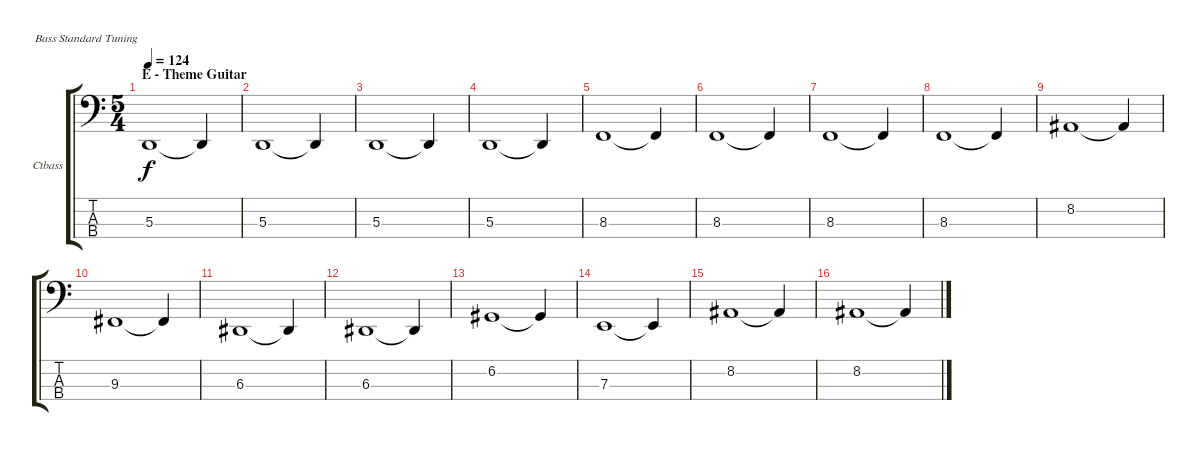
\bracketExtendMode groupsimilarinstruments
\firstSystemTrackNameOrientation horizontal
\otherSystemsTrackNameOrientation horizontal
\track ("Contrabass" "Ctbass") {instrument contrabass}
\staff {score tabs}
\tuning (G2 D2 A1 E1)
\displaytranspose 0
\ts (5 4)
\section ("" "E - Theme Guitar")
\tempo 124
\clef f4
\scale
0.333333
\ks aminor
5.3.1{dy f} 5.3{t}.4 |
\scale
0.333333 5.3.1 5.3{t}.4 |
\scale
0.333333 5.3.1 5.3{t}.4 |
\scale
0.333333 5.3.1 5.3{t}.4 |
\scale
0.333333 8.3.1 8.3{t}.4 |
\scale
0.333333 8.3.1 8.3{t}.4 |
\scale
0.333333 8.3.1 8.3{t}.4 |
\scale
0.333333 8.3.1 8.3{t}.4 |
\scale
0.333333 8.2.1 8.2{t}.4 |
\scale
0.333333 9.3.1 9.3{t}.4 |
\scale
0.333333 6.3.1 6.3{t}.4 |
\scale
0.333333 6.3.1 6.3{t}.4 |
\scale
0.333333 6.2.1 6.2{t}.4 |
\scale
0.333333 7.3.1 7.3{t}.4 |
\scale
0.333333 8.2.1 8.2{t}.4 |
\scale
0.333333 8.2.1 8.2{t}.4
